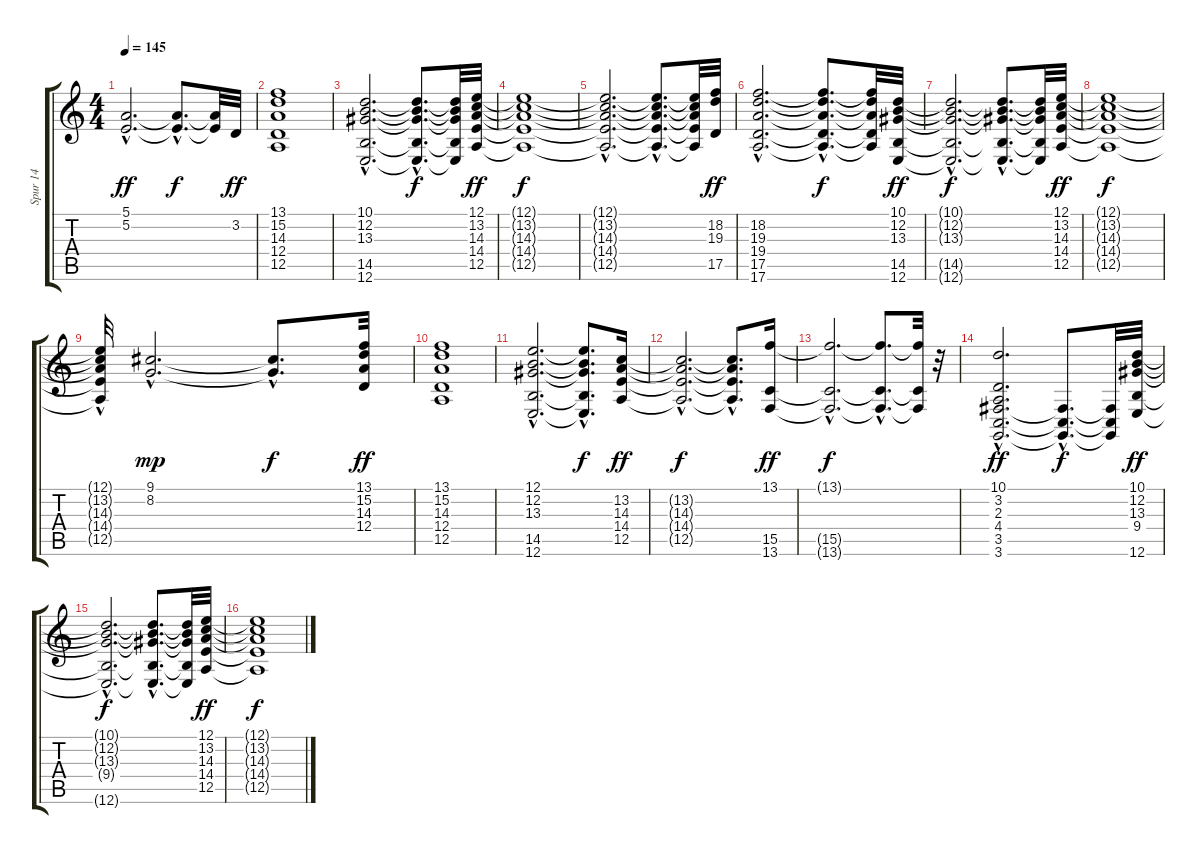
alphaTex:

\track ("Spur 14" "Spur 14") {instrument pad7halo}
\staff {score tabs}
\tuning (E4 B3 G3 D3 A2 E2) {hide}
\ts (4 4)
\tempo 145
\clef g2
\ks c
(5.1{hac} 5.2{hac}).2{d dy ff} (5.1{hac t} 5.2{hac t}).8{d dy f} (5.1{t} 5.2{t}).32 3.2.32{dy ff} |
(13.1 15.2 14.3 12.4 12.5).1 |
(10.1{hac} 12.2{hac} 13.3{hac} 14.5{hac} 12.6{hac}).2{d} (10.1{hac t} 12.2{hac t} 13.3{hac t} 14.5{hac t} 12.6{hac t}).8{d dy f} (10.1{t} 12.2{t} 13.3{t} 14.5{t} 12.6{t}).32 (12.1 13.2 14.3 14.4 12.5).32{dy ff} |
(12.1{t} 13.2{t} 14.3{t} 14.4{t} 12.5{t}).1{dy f} |
(12.1{hac t} 13.2{hac t} 14.3{hac t} 14.4{hac t} 12.5{hac t}).2{d} (12.1{hac t} 13.2{hac t} 14.3{hac t} 14.4{hac t} 12.5{hac t}).8{d} (12.1{t} 13.2{t} 14.3{t} 14.4{t} 12.5{t}).32 (18.2 19.3 17.5).32{dy ff} |
(18.2{hac} 19.3{hac} 19.4{hac} 17.5{hac} 17.6{hac}).2{d} (18.2{hac t} 19.3{hac t} 19.4{hac t} 17.5{hac t} 17.6{hac t}).8{d dy f} (18.2{t} 19.3{t} 19.4{t} 17.5{t} 17.6{t}).32 (10.1 12.2 13.3 14.5 12.6).32{dy ff} |
(10.1{hac t} 12.2{hac t} 13.3{hac t} 14.5{hac t} 12.6{hac t}).2{d dy f} (10.1{hac t} 12.2{hac t} 13.3{hac t} 14.5{hac t} 12.6{hac t}).8{d} (10.1{t} 12.2{t} 13.3{t} 14.5{t} 12.6{t}).32 (12.1 13.2 14.3 14.4 12.5).32{dy ff} |
(12.1{t} 13.2{t} 14.3{t} 14.4{t} 12.5{t}).1{dy f} |
(12.1{hac t} 13.2{t} 14.3{t} 14.4{hac t} 12.5{t}).32 (9.1{hac} 8.2{hac}).2{d dy mp} (9.1{hac t} 8.2{hac t}).8{d dy f} (13.1 15.2 14.3 12.4).32{dy ff} |
(13.1 15.2 14.3 12.4 12.5).1 |
(12.1{hac} 12.2{hac} 13.3{hac} 14.5{hac} 12.6{hac}).2{d} (12.1{t} 12.2{hac t} 13.3{hac t} 14.5{hac t} 12.6{hac t}).8{d dy f} (13.2 14.3 14.4 12.5).16{dy ff} |
(13.2{hac t} 14.3{hac t} 14.4{hac t} 12.5{hac t}).2{d dy f} (13.2{t} 14.3{t} 14.4{hac t} 12.5{hac t}).8{d} (13.1 15.5 13.6).16{dy ff} |
(13.1{hac t} 15.5{hac t} 13.6{hac t}).2{d dy f} (13.1{hac t} 15.5{hac t} 13.6{hac t}).8{d} (13.1{t} 15.5{t} 13.6{t}).32 r.32 |
(10.1 3.2 2.3 4.4{hac} 3.5{hac} 3.6{hac}).2{d dy ff} (4.4{hac t} 3.5{hac t} 3.6{hac t}).8{d dy f} (4.4{t} 3.5{t} 3.6{t}).32 (10.1 12.2 13.3 9.4 12.6).32{dy ff} |
(10.1{hac t} 12.2{hac t} 13.3{hac t} 9.4{hac t} 12.6{hac t}).2{d dy f} (10.1{hac t} 12.2{hac t} 13.3{hac t} 9.4{hac t} 12.6{hac t}).8{d} (10.1{t} 12.2{t} 13.3{t} 9.4{t} 12.6{t}).32 (12.1 13.2 14.3 14.4 12.5).32{dy ff} |
(12.1{t} 13.2{t} 14.3{t} 14.4{t} 12.5{t}).1{dy f}
